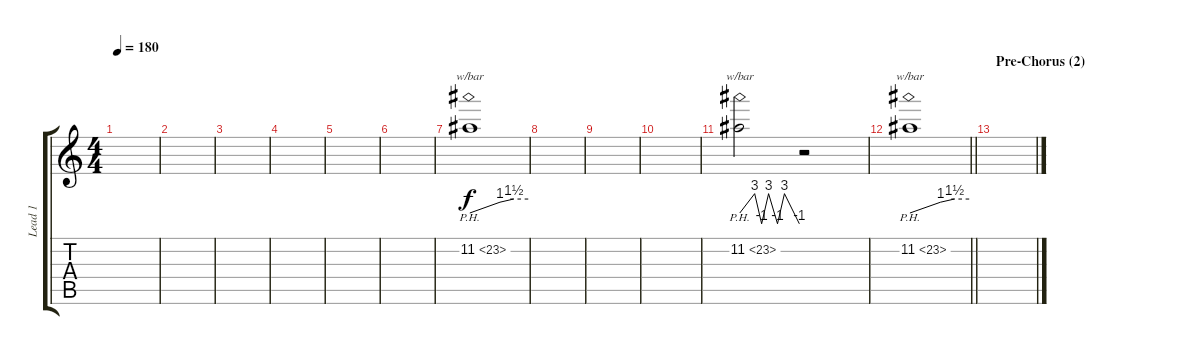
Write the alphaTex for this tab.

\track ("Lead 1" "Lead 1") {instrument overdrivenguitar}
\staff {score tabs}
\tuning (E4 B3 G3 D3 A2 E2) {hide}
\ts (4 4)
\tempo 180
\clef g2
\ks c
|
|
|
|
|
|
11.2{ph 12}.1{tbe (custom default 0 0 31 4 45 6 60 6)} |
|
|
|
11.2{ph 12}.2{tbe (custom default 0 0 15 12 22 -4 29 12 38 -4 45 12 60 -4)} r.2 |
\barLineRight lightlight
11.2{ph 12}.1{tbe (custom default 0 0 31 4 45 6 60 6)} |
\section ("" "Pre-Chorus (2)")
